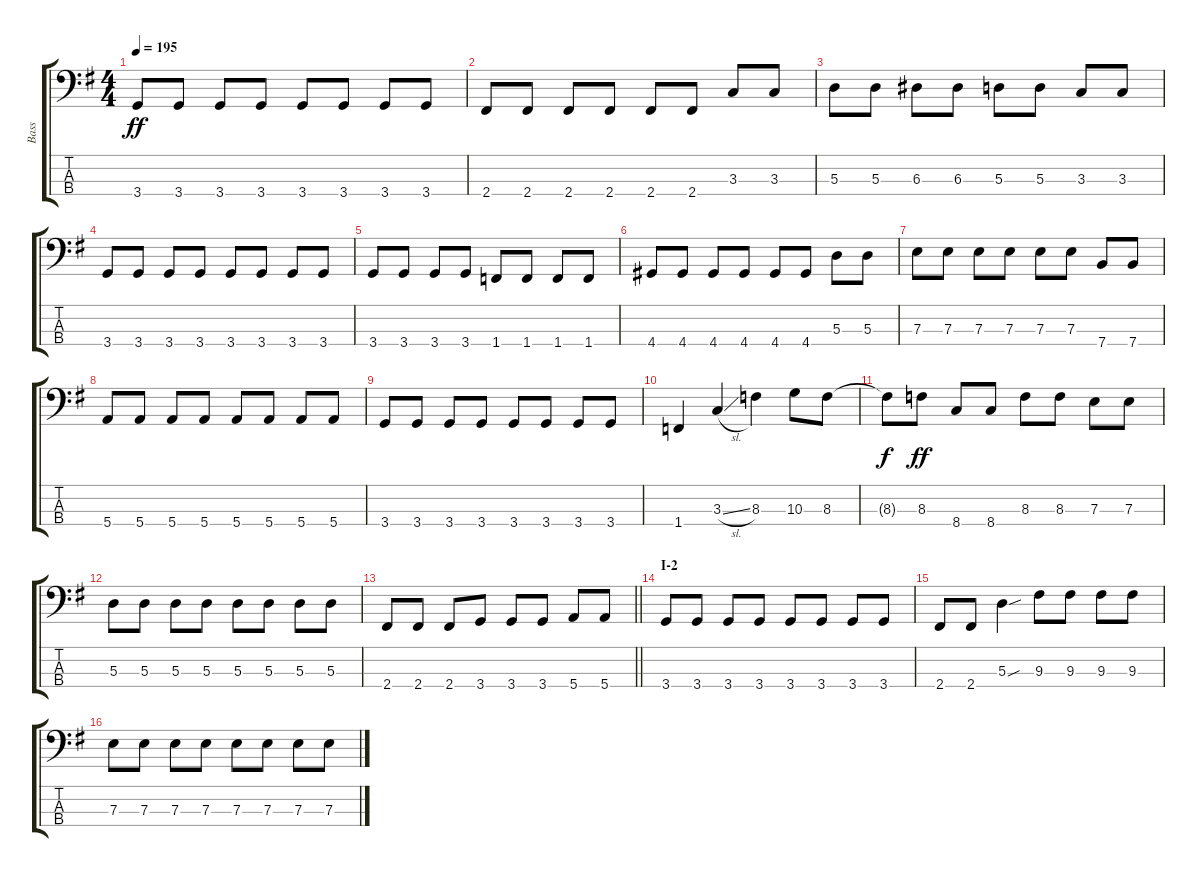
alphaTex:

\track ("Bass" "Bass") {instrument electricbasspick}
\staff {score tabs}
\tuning (G2 D2 A1 E1) {hide}
\ts (4 4)
\tempo 195
\clef f4
\ks g
3.4.8{dy ff} 3.4.8 3.4.8 3.4.8 3.4.8 3.4.8 3.4.8 3.4.8 |
2.4.8 2.4.8 2.4.8 2.4.8 2.4.8 2.4.8 3.3.8 3.3.8 |
5.3.8 5.3.8 6.3.8 6.3.8 5.3.8 5.3.8 3.3.8 3.3.8 |
3.4.8 3.4.8 3.4.8 3.4.8 3.4.8 3.4.8 3.4.8 3.4.8 |
3.4.8 3.4.8 3.4.8 3.4.8 1.4.8 1.4.8 1.4.8 1.4.8 |
4.4.8 4.4.8 4.4.8 4.4.8 4.4.8 4.4.8 5.3.8 5.3.8 |
7.3.8 7.3.8 7.3.8 7.3.8 7.3.8 7.3.8 7.4.8 7.4.8 |
5.4.8 5.4.8 5.4.8 5.4.8 5.4.8 5.4.8 5.4.8 5.4.8 |
3.4.8 3.4.8 3.4.8 3.4.8 3.4.8 3.4.8 3.4.8 3.4.8 |
1.4.4 3.3{sl}.4 8.3.4 10.3.8 8.3.8 |
8.3{t}.8{dy f} 8.3.8{dy ff} 8.4.8 8.4.8 8.3.8 8.3.8 7.3.8 7.3.8 |
5.3.8 5.3.8 5.3.8 5.3.8 5.3.8 5.3.8 5.3.8 5.3.8 |
\barLineRight lightlight
2.4.8 2.4.8 2.4.8 3.4.8 3.4.8 3.4.8 5.4.8 5.4.8 |
\section ("" "I-2")
3.4.8 3.4.8 3.4.8 3.4.8 3.4.8 3.4.8 3.4.8 3.4.8 |
2.4.8 2.4.8 5.3{sou}.4 9.3.8 9.3.8 9.3.8 9.3.8 |
7.3.8 7.3.8 7.3.8 7.3.8 7.3.8 7.3.8 7.3.8 7.3.8
